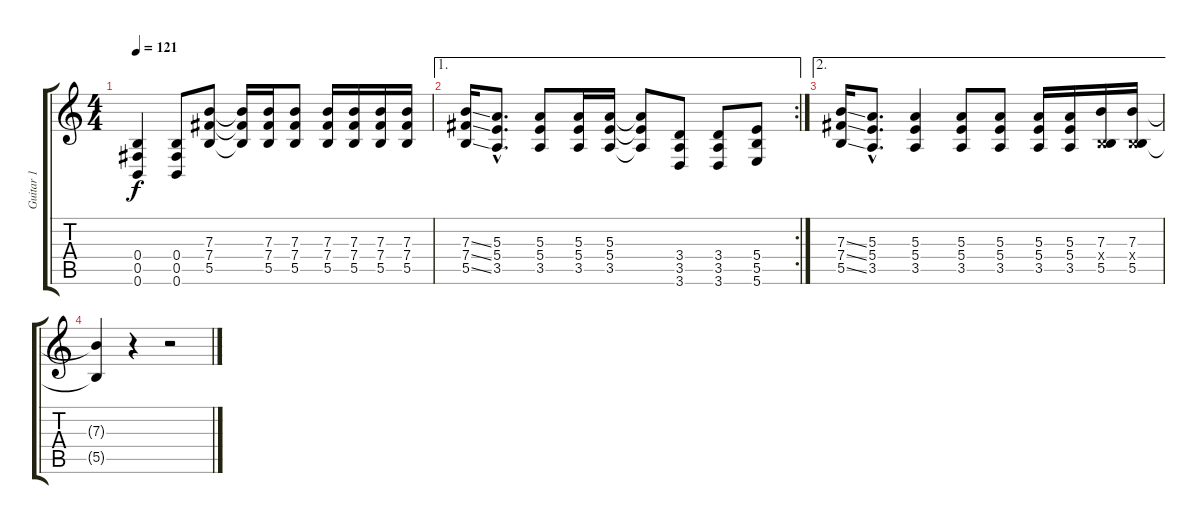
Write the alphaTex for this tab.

\track ("Guitar 1" "Guitar 1") {instrument distortionguitar}
\staff {score tabs}
\tuning (Db4 Ab3 E3 B2 Gb2 B1) {hide}
\ts (4 4)
\tempo 121
\clef g2
\ks c
(0.4 0.5 0.6).4{dy f} (0.4 0.5 0.6).8 (7.3 7.4 5.5).8 (7.3{t} 7.4{t} 5.5{t}).16 (7.3 7.4 5.5).16 (7.3 7.4 5.5).8 (7.3 7.4 5.5).16 (7.3 7.4 5.5).16 (7.3 7.4 5.5).16 (7.3 7.4 5.5).16 |
\ae 1
\rc 2
(7.3{ss} 7.4{ss} 5.5{ss}).16 (5.3{hac} 5.4{hac} 3.5{hac}).8{d} (5.3 5.4 3.5).8 (5.3 5.4 3.5).16 (5.3 5.4 3.5).16 (5.3{t} 5.4{t} 3.5{t}).8 (3.4 3.5 3.6).8 (3.4 3.5 3.6).8 (5.4 5.5 5.6).8 |
\ae 2
(7.3{ss} 7.4{ss} 5.5{ss}).16 (5.3{hac} 5.4{hac} 3.5{hac}).8{d} (5.3 5.4 3.5).4 (5.3 5.4 3.5).8 (5.3 5.4 3.5).8 (5.3 5.4 3.5).16 (5.3 5.4 3.5).16 (7.3 0.4{x} 5.5).16 (7.3 0.4{x} 5.5).16 |
(7.3{t} 5.5{t}).4 r.4 r.2
